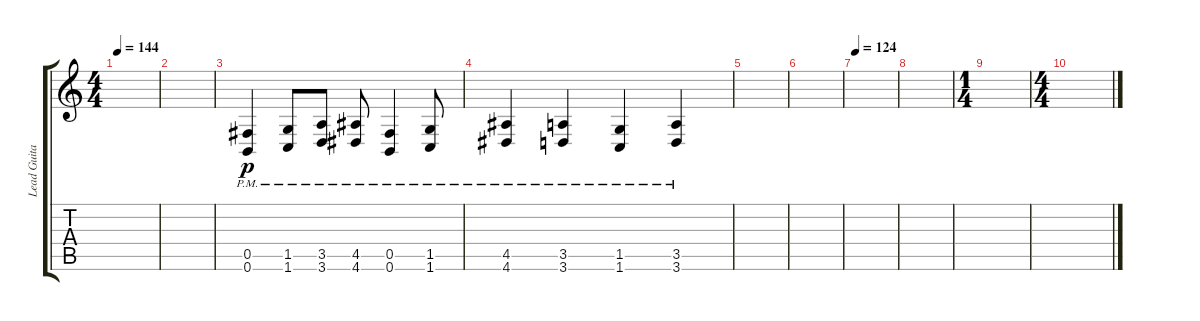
\track ("Lead Guitar" "Lead Guita") {instrument distortionguitar}
\staff {score tabs}
\tuning (Db4 Ab3 E3 B2 Gb2 B1) {hide}
\ts (4 4)
\tempo 144
\clef g2
\ks c
|
|
(0.5{pm} 0.6{pm}).4{dy p instrument overdrivenguitar} (1.5{pm} 1.6{pm}).8 (3.5{pm} 3.6{pm}).8 (4.5{pm} 4.6{pm}).8 (0.5{pm} 0.6{pm}).4 (1.5{pm} 1.6{pm}).8 |
(4.5{pm} 4.6{pm}).4 (3.5{pm} 3.6{pm}).4 (1.5{pm} 1.6{pm}).4 (3.5{pm} 3.6{pm}).4 |
|
|
\tempo 124
|
|
\ts (1 4)
|
\ts (4 4)
